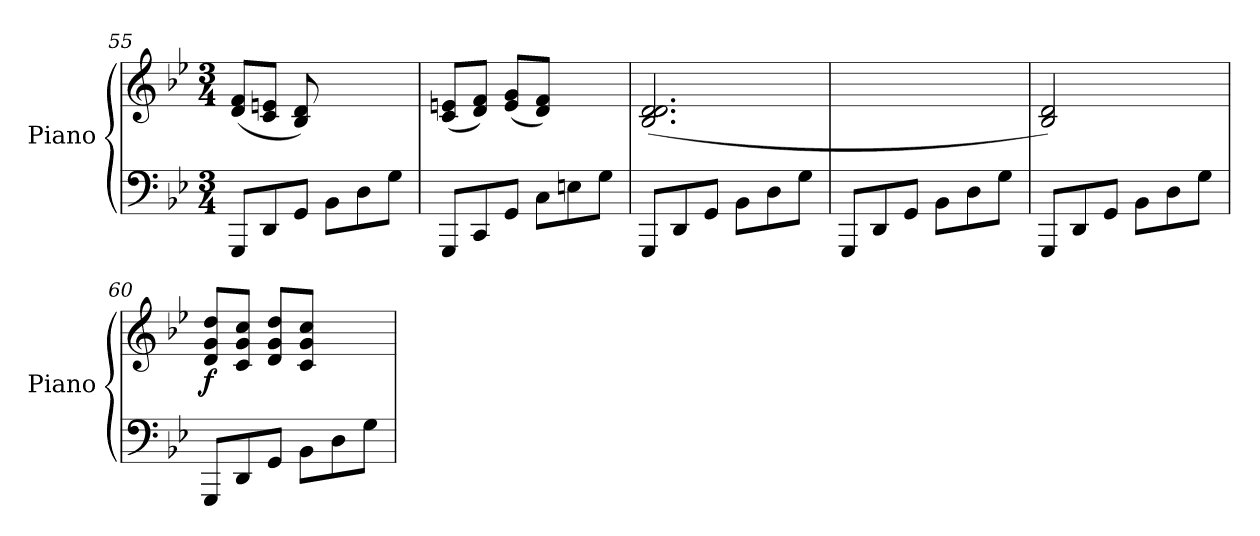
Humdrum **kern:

**kern	**kern	**dynam
*part1	*part1	*part1
*staff2	*staff1	*staff1/2
*I"Piano	*	*
*I'Piano	*	*
*clefF4	*clefG2	*
*k[b-e-]	*k[b-e-]	*
*M3/4	*M3/4	*
=55	=55	=55
8GGG/L	(<8d/ 8f/L	.
8DD/	8c/ 8en/J	.
8GG/J	8B-/ 8d/)	.
8BB-\L	4.ryy	.
8D\	.	.
8G\J	.	.
=56	=56	=56
8GGG/L	(>8c/ 8en/L	.
8CC/	8d/ 8f/J)	.
8GG/J	(>8e/ 8g/L	.
8C\L	8d/ 8f/J)	.
8En\	4ryy	.
8G\J	.	.
=57	=57	=57
8GGG/L	(<2.B-/ 2.d/ 2.d/	.
8DD/	.	.
8GG/J	.	.
8BB-\L	.	.
8D\	.	.
8G\J	.	.
!!LO:LB:g=z
=58	=58	=58
8GGG/L	2.ryy	.
8DD/	.	.
8GG/J	.	.
8BB-\L	.	.
8D\	.	.
8G\J	.	.
=59	=59	=59
8GGG/L	2B-/ 2d/)	.
8DD/	.	.
8GG/J	.	.
8BB-\L	.	.
8D\	4ryy	.
8G\J	.	.
=60	=60	=60
!	!	!LO:DY:b
8GGG/L	8d/ 8g/ 8dd/L	f
8DD/	8c/ 8g/ 8cc/J	.
8GG/J	8d/ 8g/ 8dd/L	.
8BB-\L	8c/ 8g/ 8cc/J	.
8D\	4ryy	.
8G\J	.	.
=	=	=
*-	*-	*-
